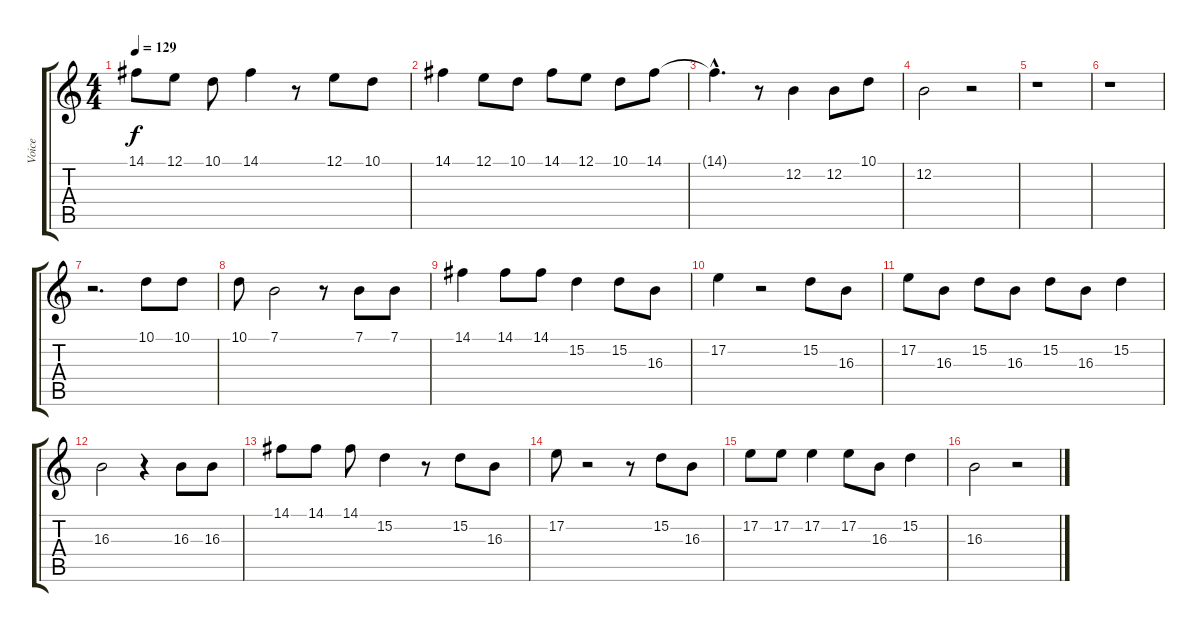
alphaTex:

\track ("Voice" "Voice") {instrument panflute}
\staff {score tabs}
\tuning (E4 B3 G3 D3 A2 E2) {hide}
\ts (4 4)
\tempo 129
\clef g2
\ks c
14.1.8{dy f} 12.1.8 10.1.8 14.1.4 r.8 12.1.8 10.1.8 |
14.1.4 12.1.8 10.1.8 14.1.8 12.1.8 10.1.8 14.1.8 |
14.1{hac t}.4{d} r.8 12.2.4 12.2.8 10.1.8 |
12.2.2 r.2 |
r.1 |
r.1 |
r.2{d} 10.1.8 10.1.8 |
10.1.8 7.1.2 r.8 7.1.8 7.1.8 |
14.1.4 14.1.8 14.1.8 15.2.4 15.2.8 16.3.8 |
17.2.4 r.2 15.2.8 16.3.8 |
17.2.8 16.3.8 15.2.8 16.3.8 15.2.8 16.3.8 15.2.4 |
16.3.2 r.4 16.3.8 16.3.8 |
14.1.8 14.1.8 14.1.8 15.2.4 r.8 15.2.8 16.3.8 |
17.2.8 r.2 r.8 15.2.8 16.3.8 |
17.2.8 17.2.8 17.2.4 17.2.8 16.3.8 15.2.4 |
16.3.2 r.2
